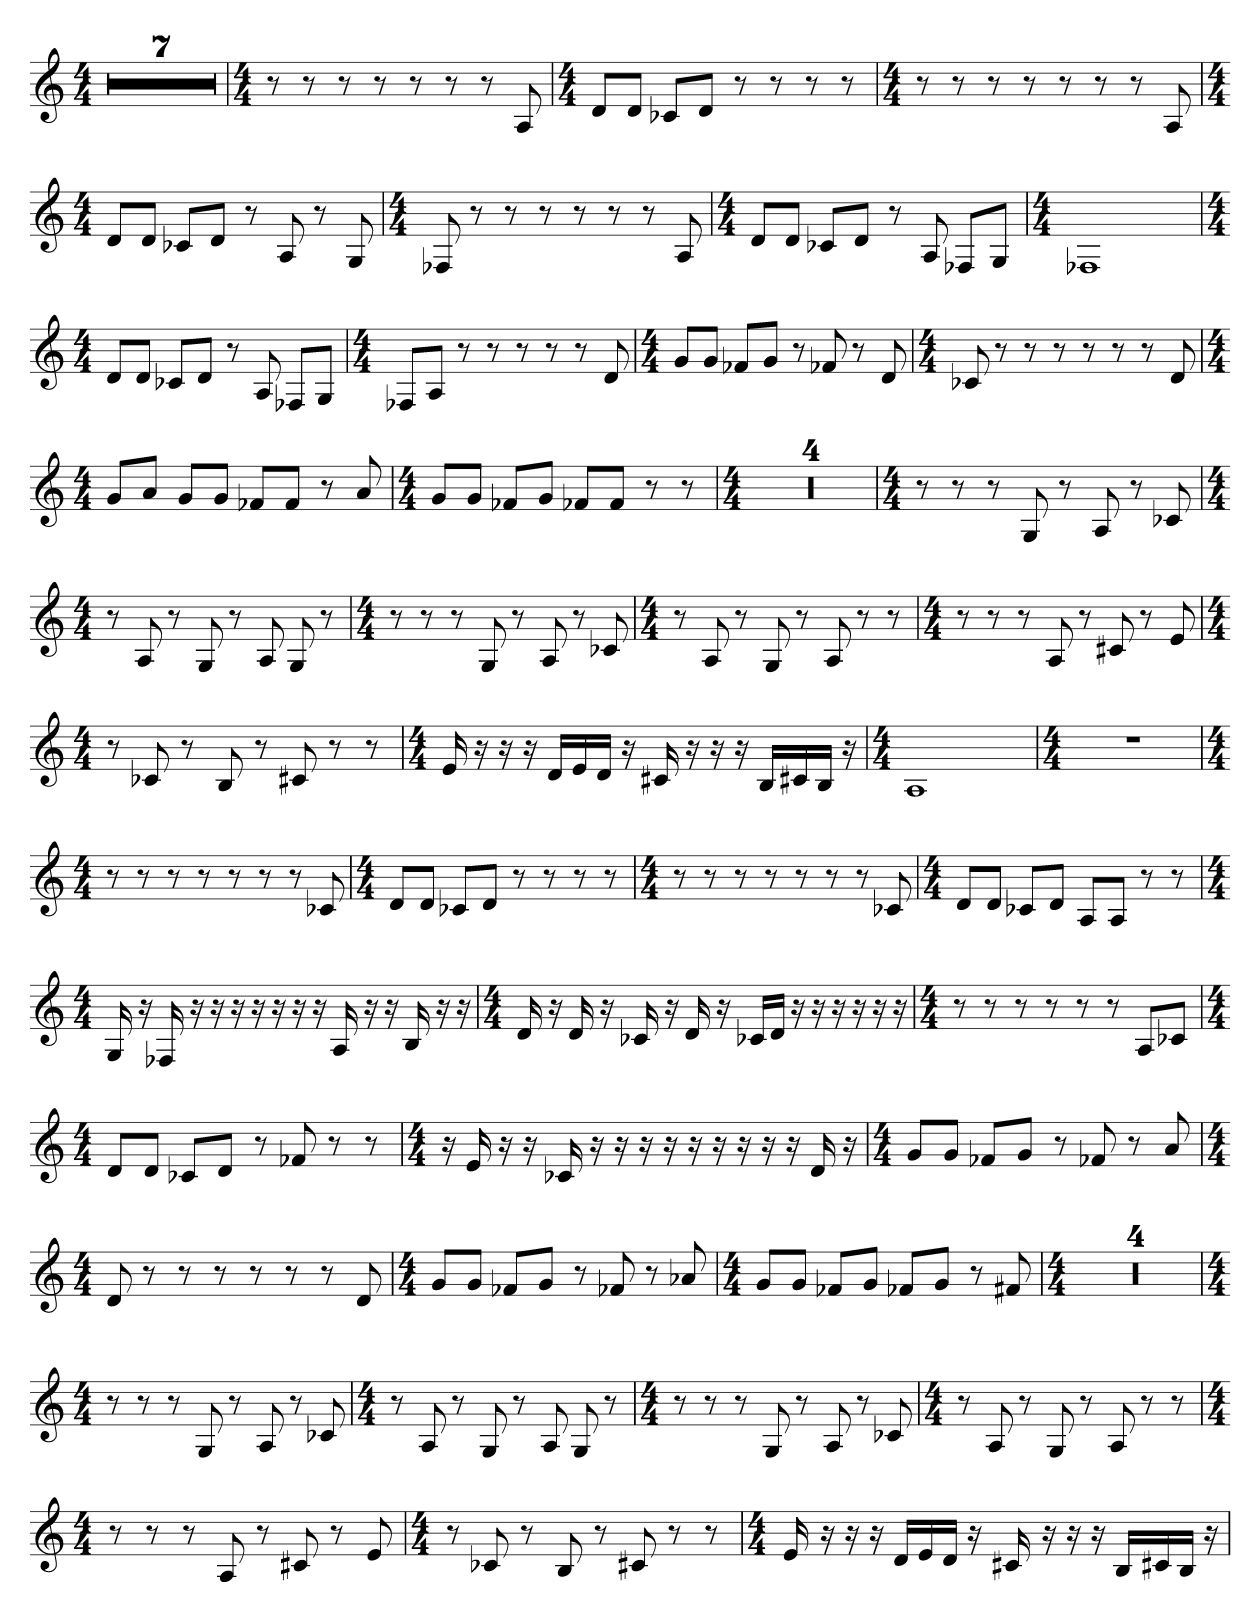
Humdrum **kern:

**kern
*part1
*staff1
*M4/4
=
1r
=
*M4/4
1r
=
*M4/4
1r
=
*M4/4
1r
=
*M4/4
1r
=
*M4/4
1r
=
*M4/4
1r
=
*M4/4
8r
8r
8r
8r
8r
8r
8r
8A
=
*M4/4
8dL
8dJ
8c-XL
8dJ
8r
8r
8r
8r
=
*M4/4
8r
8r
8r
8r
8r
8r
8r
8A
=
*M4/4
8dL
8dJ
8c-XL
8dJ
8r
8A
8r
8G
=
*M4/4
8F-X
8r
8r
8r
8r
8r
8r
8A
=
*M4/4
8dL
8dJ
8c-XL
8dJ
8r
8A
8F-XL
8GJ
=
*M4/4
1F-X
=
*M4/4
8dL
8dJ
8c-XL
8dJ
8r
8A
8F-XL
8GJ
=
*M4/4
8F-XL
8AJ
8r
8r
8r
8r
8r
8d
=
*M4/4
8gL
8gJ
8f-XL
8gJ
8r
8f-X
8r
8d
=
*M4/4
8c-X
8r
8r
8r
8r
8r
8r
8d
=
*M4/4
8gL
8aJ
8gL
8gJ
8f-XL
8f-J
8r
8a
=
*M4/4
8gL
8gJ
8f-XL
8gJ
8f-XL
8f-J
8r
8r
=
*M4/4
1r
=
*M4/4
1r
=
*M4/4
1r
=
*M4/4
1r
=
*M4/4
8r
8r
8r
8G
8r
8A
8r
8c-X
=
*M4/4
8r
8A
8r
8G
8r
8A
8G
8r
=
*M4/4
8r
8r
8r
8G
8r
8A
8r
8c-X
=
*M4/4
8r
8A
8r
8G
8r
8A
8r
8r
=
*M4/4
8r
8r
8r
8A
8r
8c#X
8r
8e
=
*M4/4
8r
8c-X
8r
8B
8r
8c#X
8r
8r
=
*M4/4
16e
16r
16r
16r
16dLL
16e
16dJJ
16r
16c#X
16r
16r
16r
16BLL
16c#X
16BJJ
16r
=
*M4/4
1A
=
*M4/4
1r
=
*M4/4
8r
8r
8r
8r
8r
8r
8r
8c-X
=
*M4/4
8dL
8dJ
8c-XL
8dJ
8r
8r
8r
8r
=
*M4/4
8r
8r
8r
8r
8r
8r
8r
8c-X
=
*M4/4
8dL
8dJ
8c-XL
8dJ
8AL
8AJ
8r
8r
=
*M4/4
16G
16r
16F-X
16r
16r
16r
16r
16r
16r
16r
16A
16r
16r
16B
16r
16r
=
*M4/4
16d
16r
16d
16r
16c-X
16r
16d
16r
16c-XLL
16dJJ
16r
16r
16r
16r
16r
16r
=
*M4/4
8r
8r
8r
8r
8r
8r
8AL
8c-XJ
=
*M4/4
8dL
8dJ
8c-XL
8dJ
8r
8f-X
8r
8r
=
*M4/4
16r
16e
16r
16r
16c-X
16r
16r
16r
16r
16r
16r
16r
16r
16r
16d
16r
=
*M4/4
8gL
8gJ
8f-XL
8gJ
8r
8f-X
8r
8a
=
*M4/4
8d
8r
8r
8r
8r
8r
8r
8d
=
*M4/4
8gL
8gJ
8f-XL
8gJ
8r
8f-X
8r
8a-X
=
*M4/4
8gL
8gJ
8f-XL
8gJ
8f-XL
8gJ
8r
8f#X
=
*M4/4
1r
=
*M4/4
1r
=
*M4/4
1r
=
*M4/4
1r
=
*M4/4
8r
8r
8r
8G
8r
8A
8r
8c-X
=
*M4/4
8r
8A
8r
8G
8r
8A
8G
8r
=
*M4/4
8r
8r
8r
8G
8r
8A
8r
8c-X
=
*M4/4
8r
8A
8r
8G
8r
8A
8r
8r
=
*M4/4
8r
8r
8r
8A
8r
8c#X
8r
8e
=
*M4/4
8r
8c-X
8r
8B
8r
8c#X
8r
8r
=
*M4/4
16e
16r
16r
16r
16dLL
16e
16dJJ
16r
16c#X
16r
16r
16r
16BLL
16c#X
16BJJ
16r
=
*-
